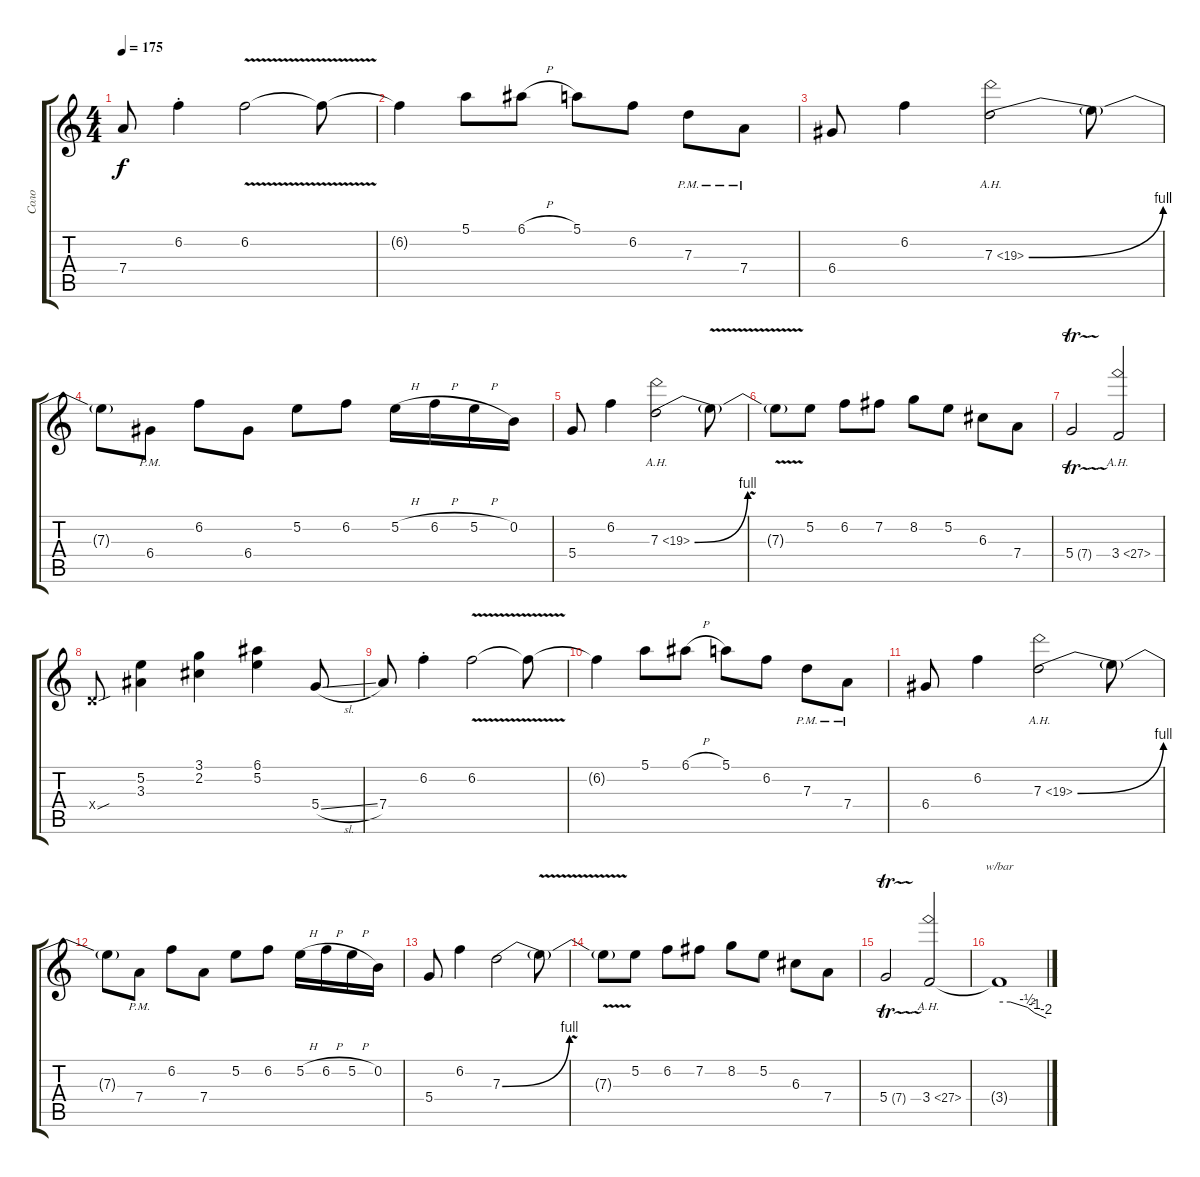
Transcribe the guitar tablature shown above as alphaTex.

\track ("Соло" "Соло") {instrument distortionguitar}
\staff {score tabs}
\tuning (E4 B3 G3 D3 A2 E2) {hide}
\ts (4 4)
\tempo 175
\clef g2
\ks c
7.4.8{dy f} 6.2{st}.4 6.2{v}.2 6.2{t}.8 |
6.2{t}.4 5.1.8 6.1{h}.8 5.1.8 6.2.8 7.3{pm}.8 7.4{pm}.8 |
6.4.8 6.2.4 7.3{be (bend 0 0 60 4) ah 12}.2 7.3{t}.8 |
7.3{t}.8 6.4{pm}.8 6.2.8 6.4.8 5.2.8 6.2.8 5.2{h}.16 6.2{h}.16 5.2{h}.16 0.2.16 |
5.4.8 6.2.4 7.3{be (bend 0 0 60 4) ah 12}.2 7.3{v t}.8 |
7.3{t}.8 5.2.8 6.2.8 7.2.8 8.2.8 5.2.8 6.3.8 7.4.8 |
5.4{tr (7 16)}.2 3.4{ah 24}.2 |
0.4{sou x}.8 (5.2 3.3).4 (3.1 2.2).4 (6.1 5.2).4 5.4{sl}.8 |
7.4.8 6.2{st}.4 6.2{v}.2 6.2{t}.8 |
6.2{t}.4 5.1.8 6.1{h}.8 5.1.8 6.2.8 7.3{pm}.8 7.4{pm}.8 |
6.4.8 6.2.4 7.3{be (bend 0 0 60 4) ah 12}.2 7.3{t}.8 |
7.3{t}.8 7.4{pm}.8 6.2.8 7.4.8 5.2.8 6.2.8 5.2{h}.16 6.2{h}.16 5.2{h}.16 0.2.16 |
5.4.8 6.2.4 7.3{be (bend 0 0 60 4)}.2 7.3{v t}.8 |
7.3{t}.8 5.2.8 6.2.8 7.2.8 8.2.8 5.2.8 6.3.8 7.4.8 |
5.4{tr (7 16)}.2 3.4{ah 24}.2 |
3.4{t}.1{tbe (custom default 0 0 14 0 36 -2 45 -4 60 -8)}
